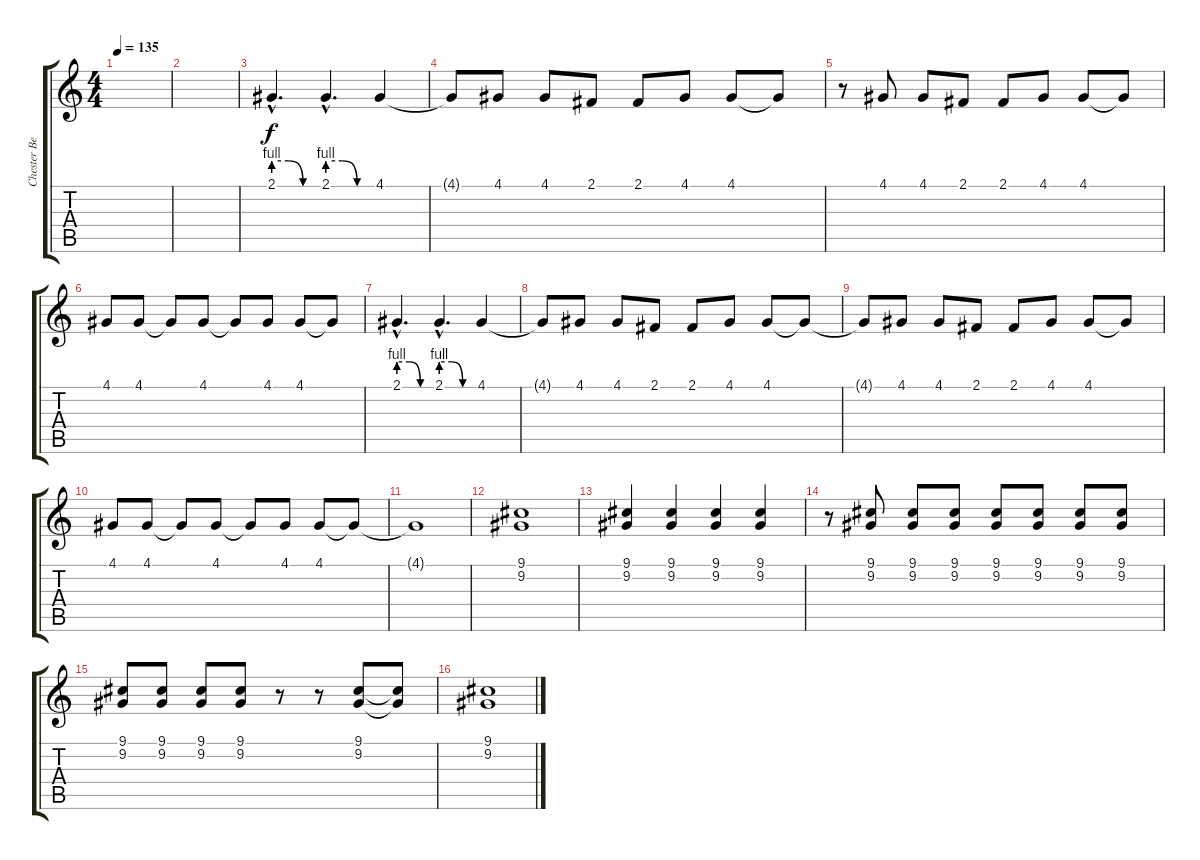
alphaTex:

\track ("Chester Bennington (Vocals)" "Chester Be") {instrument harmonica}
\staff {score tabs}
\tuning (E4 B3 G3 D3 A2 E2) {hide}
\ts (4 4)
\tempo 135
\clef g2
\ks c
|
|
2.1{be (custom 0 4 20 4 40 0 60 0) hac}.4{d} 2.1{be (custom 0 4 20 4 40 0 60 0) hac}.4{d} 4.1.4 |
4.1{t}.8 4.1.8 4.1.8 2.1.8 2.1.8 4.1.8 4.1.8 4.1{t}.8 |
r.8 4.1.8 4.1.8 2.1.8 2.1.8 4.1.8 4.1.8 4.1{t}.8 |
4.1.8 4.1.8 4.1{t}.8 4.1.8 4.1{t}.8 4.1.8 4.1.8 4.1{t}.8 |
2.1{be (custom 0 4 20 4 40 0 60 0) hac}.4{d} 2.1{be (custom 0 4 20 4 40 0 60 0) hac}.4{d} 4.1.4 |
4.1{t}.8 4.1.8 4.1.8 2.1.8 2.1.8 4.1.8 4.1.8 4.1{t}.8 |
4.1{t}.8 4.1.8 4.1.8 2.1.8 2.1.8 4.1.8 4.1.8 4.1{t}.8 |
4.1.8 4.1.8 4.1{t}.8 4.1.8 4.1{t}.8 4.1.8 4.1.8 4.1{t}.8 |
4.1{t}.1 |
(9.1 9.2).1 |
(9.1 9.2).4 (9.1 9.2).4 (9.1 9.2).4 (9.1 9.2).4 |
r.8 (9.1 9.2).8 (9.1 9.2).8 (9.1 9.2).8 (9.1 9.2).8 (9.1 9.2).8 (9.1 9.2).8 (9.1 9.2).8 |
(9.1 9.2).8 (9.1 9.2).8 (9.1 9.2).8 (9.1 9.2).8 r.8 r.8 (9.1 9.2).8 (9.1{t} 9.2{t}).8 |
(9.1 9.2).1
